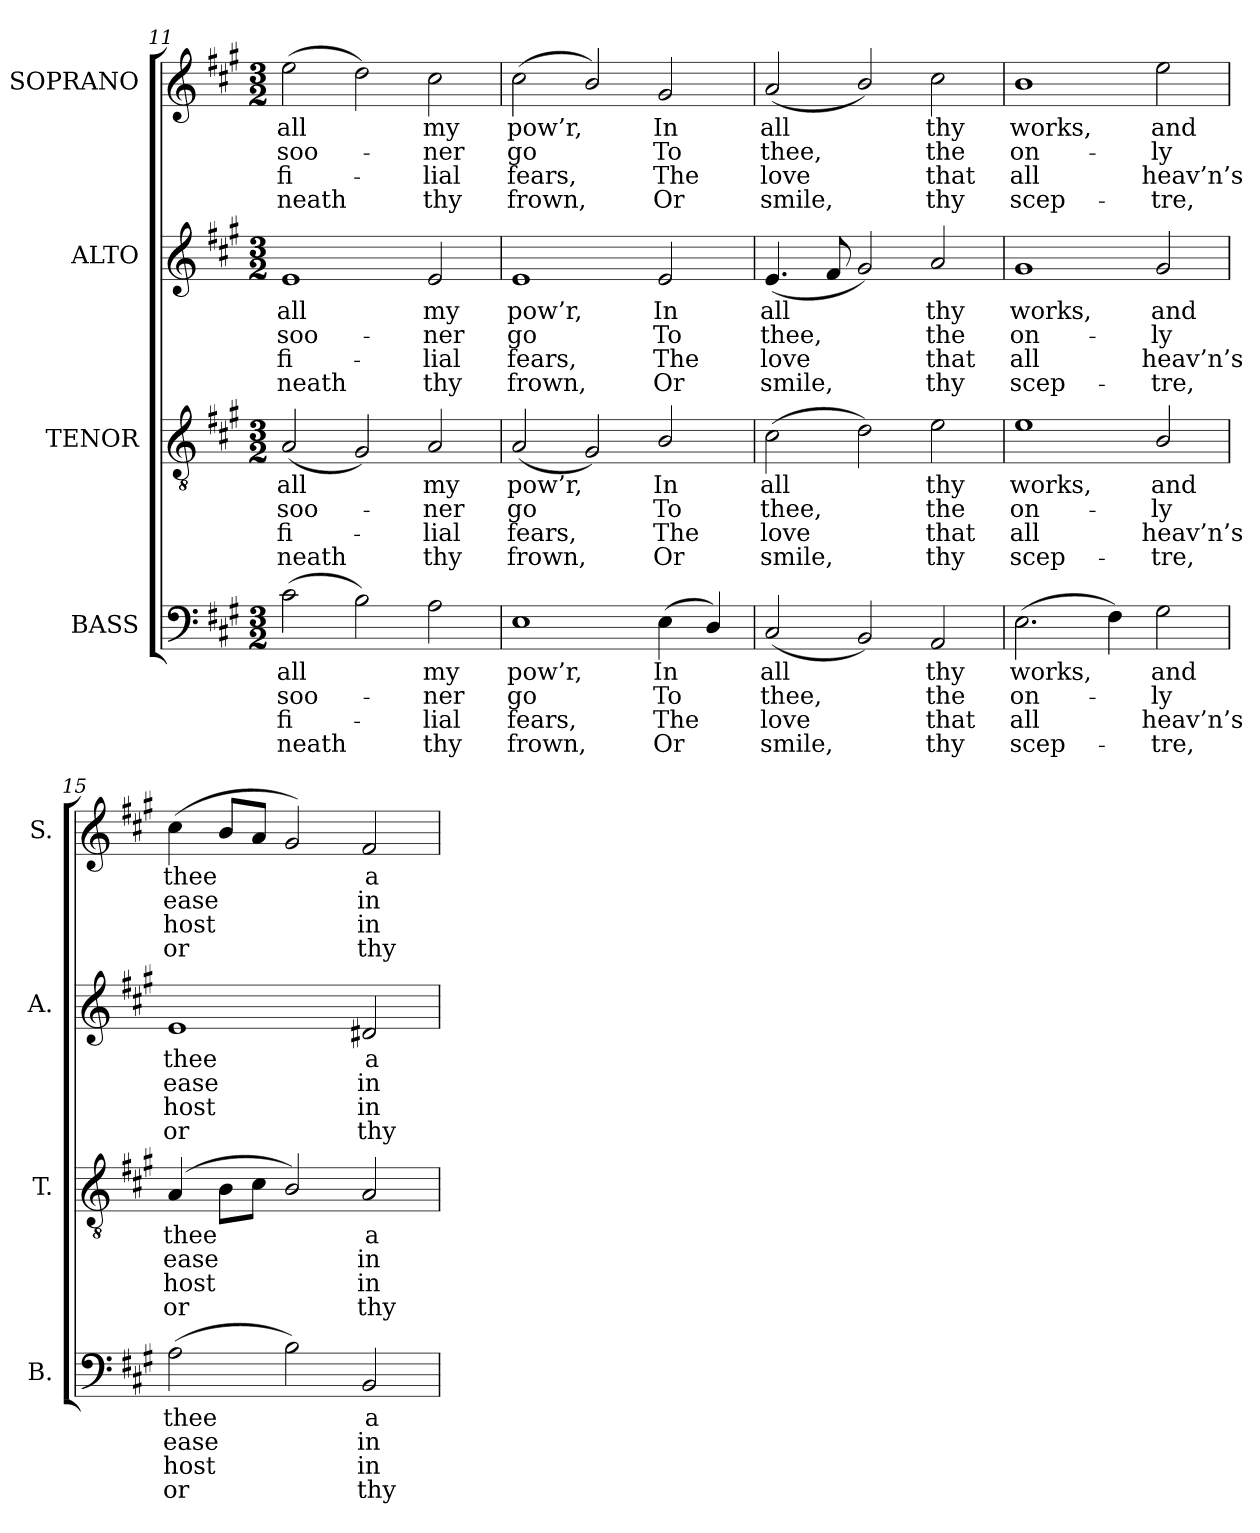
**kern	**text	**text	**text	**text	**kern	**text	**text	**text	**text	**kern	**text	**text	**text	**text	**kern	**text	**text	**text	**text
*part4	*part4	*part4	*part4	*part4	*part3	*part3	*part3	*part3	*part3	*part2	*part2	*part2	*part2	*part2	*part1	*part1	*part1	*part1	*part1
*staff4	*staff4	*staff4	*staff4	*staff4	*staff3	*staff3	*staff3	*staff3	*staff3	*staff2	*staff2	*staff2	*staff2	*staff2	*staff1	*staff1	*staff1	*staff1	*staff1
*I"BASS	*	*	*	*	*I"TENOR	*	*	*	*	*I"ALTO	*	*	*	*	*I"SOPRANO	*	*	*	*
*I'B.	*	*	*	*	*I'T.	*	*	*	*	*I'A.	*	*	*	*	*I'S.	*	*	*	*
*clefF4	*	*	*	*	*clefGv2	*	*	*	*	*clefG2	*	*	*	*	*clefG2	*	*	*	*
*	*	*	*	*	*ITrd7c12	*	*	*	*	*	*	*	*	*	*	*	*	*	*
*k[f#c#g#]	*	*	*	*	*k[f#c#g#]	*	*	*	*	*k[f#c#g#]	*	*	*	*	*k[f#c#g#]	*	*	*	*
*A:	*	*	*	*	*A:	*	*	*	*	*A:	*	*	*	*	*A:	*	*	*	*
*M3/2	*	*	*	*	*M3/2	*	*	*	*	*M3/2	*	*	*	*	*M3/2	*	*	*	*
=11	=11	=11	=11	=11	=11	=11	=11	=11	=11	=11	=11	=11	=11	=11	=11	=11	=11	=11	=11
!	!LO:LY:b:color=#000000	!LO:LY:b:color=#000000	!LO:LY:b:color=#000000	!LO:LY:b:color=#000000	!	!	!	!	!	!	!	!	!	!	!	!	!	!	!
!	!	!	!	!	!	!LO:LY:b:color=#000000	!LO:LY:b:color=#000000	!LO:LY:b:color=#000000	!LO:LY:b:color=#000000	!	!	!	!	!	!	!	!	!	!
!	!	!	!	!	!	!	!	!	!	!	!LO:LY:b:color=#000000	!LO:LY:b:color=#000000	!LO:LY:b:color=#000000	!LO:LY:b:color=#000000	!	!	!	!	!
!	!	!	!	!	!	!	!	!	!	!	!	!	!	!	!	!LO:LY:b:color=#000000	!LO:LY:b:color=#000000	!LO:LY:b:color=#000000	!LO:LY:b:color=#000000
(2c#i\	all	soo-	-fi-	-neath	(2AAi/	all	soo-	-fi-	-neath	1ei	all	soo-	-fi-	-neath	(2eei\	all	soo-	-fi-	-neath
2Bi\)	.	.	.	.	2GG#i/)	.	.	.	.	.	.	.	.	.	2ddi\)	.	.	.	.
!	!LO:LY:b:color=#000000	!LO:LY:b:color=#000000	!LO:LY:b:color=#000000	!LO:LY:b:color=#000000	!	!	!	!	!	!	!	!	!	!	!	!	!	!	!
!	!	!	!	!	!	!LO:LY:b:color=#000000	!LO:LY:b:color=#000000	!LO:LY:b:color=#000000	!LO:LY:b:color=#000000	!	!	!	!	!	!	!	!	!	!
!	!	!	!	!	!	!	!	!	!	!	!LO:LY:b:color=#000000	!LO:LY:b:color=#000000	!LO:LY:b:color=#000000	!LO:LY:b:color=#000000	!	!	!	!	!
!	!	!	!	!	!	!	!	!	!	!	!	!	!	!	!	!LO:LY:b:color=#000000	!LO:LY:b:color=#000000	!LO:LY:b:color=#000000	!LO:LY:b:color=#000000
2Ai\	my	-ner	lial	thy	2AAi/	my	-ner	lial	thy	2ei/	my	-ner	lial	thy	2cc#i\	my	-ner	lial	thy
=12	=12	=12	=12	=12	=12	=12	=12	=12	=12	=12	=12	=12	=12	=12	=12	=12	=12	=12	=12
!	!LO:LY:b:color=#000000	!LO:LY:b:color=#000000	!LO:LY:b:color=#000000	!LO:LY:b:color=#000000	!	!	!	!	!	!	!	!	!	!	!	!	!	!	!
!	!	!	!	!	!	!LO:LY:b:color=#000000	!LO:LY:b:color=#000000	!LO:LY:b:color=#000000	!LO:LY:b:color=#000000	!	!	!	!	!	!	!	!	!	!
!	!	!	!	!	!	!	!	!	!	!	!LO:LY:b:color=#000000	!LO:LY:b:color=#000000	!LO:LY:b:color=#000000	!LO:LY:b:color=#000000	!	!	!	!	!
!	!	!	!	!	!	!	!	!	!	!	!	!	!	!	!	!LO:LY:b:color=#000000	!LO:LY:b:color=#000000	!LO:LY:b:color=#000000	!LO:LY:b:color=#000000
1Ei	pow’r,	go	fears,	frown,	(2AAi/	pow’r,	go	fears,	frown,	1ei	pow’r,	go	fears,	frown,	(2cc#i\	pow’r,	go	fears,	frown,
.	.	.	.	.	2GG#i/)	.	.	.	.	.	.	.	.	.	2bi/)	.	.	.	.
!	!LO:LY:b:color=#000000	!LO:LY:b:color=#000000	!LO:LY:b:color=#000000	!LO:LY:b:color=#000000	!	!	!	!	!	!	!	!	!	!	!	!	!	!	!
!	!	!	!	!	!	!LO:LY:b:color=#000000	!LO:LY:b:color=#000000	!LO:LY:b:color=#000000	!LO:LY:b:color=#000000	!	!	!	!	!	!	!	!	!	!
!	!	!	!	!	!	!	!	!	!	!	!LO:LY:b:color=#000000	!LO:LY:b:color=#000000	!LO:LY:b:color=#000000	!LO:LY:b:color=#000000	!	!	!	!	!
!	!	!	!	!	!	!	!	!	!	!	!	!	!	!	!	!LO:LY:b:color=#000000	!LO:LY:b:color=#000000	!LO:LY:b:color=#000000	!LO:LY:b:color=#000000
(4Ei\	In	To	The	Or	2BBi/	In	To	The	Or	2ei/	In	To	The	Or	2g#i/	In	To	The	Or
4Di/)	.	.	.	.	.	.	.	.	.	.	.	.	.	.	.	.	.	.	.
!!LO:PB:g=z
=13	=13	=13	=13	=13	=13	=13	=13	=13	=13	=13	=13	=13	=13	=13	=13	=13	=13	=13	=13
!	!LO:LY:b:color=#000000	!LO:LY:b:color=#000000	!LO:LY:b:color=#000000	!LO:LY:b:color=#000000	!	!	!	!	!	!	!	!	!	!	!	!	!	!	!
!	!	!	!	!	!	!LO:LY:b:color=#000000	!LO:LY:b:color=#000000	!LO:LY:b:color=#000000	!LO:LY:b:color=#000000	!	!	!	!	!	!	!	!	!	!
!	!	!	!	!	!	!	!	!	!	!	!LO:LY:b:color=#000000	!LO:LY:b:color=#000000	!LO:LY:b:color=#000000	!LO:LY:b:color=#000000	!	!	!	!	!
!	!	!	!	!	!	!	!	!	!	!	!	!	!	!	!	!LO:LY:b:color=#000000	!LO:LY:b:color=#000000	!LO:LY:b:color=#000000	!LO:LY:b:color=#000000
(2C#i/	all	thee,	love	smile,	(2C#i\	all	thee,	love	smile,	(4.ei/	all	thee,	love	smile,	(2ai/	all	thee,	love	smile,
.	.	.	.	.	.	.	.	.	.	8f#i/	.	.	.	.	.	.	.	.	.
2BBi/)	.	.	.	.	2Di\)	.	.	.	.	2g#i/)	.	.	.	.	2bi/)	.	.	.	.
!	!LO:LY:b:color=#000000	!LO:LY:b:color=#000000	!LO:LY:b:color=#000000	!LO:LY:b:color=#000000	!	!	!	!	!	!	!	!	!	!	!	!	!	!	!
!	!	!	!	!	!	!LO:LY:b:color=#000000	!LO:LY:b:color=#000000	!LO:LY:b:color=#000000	!LO:LY:b:color=#000000	!	!	!	!	!	!	!	!	!	!
!	!	!	!	!	!	!	!	!	!	!	!LO:LY:b:color=#000000	!LO:LY:b:color=#000000	!LO:LY:b:color=#000000	!LO:LY:b:color=#000000	!	!	!	!	!
!	!	!	!	!	!	!	!	!	!	!	!	!	!	!	!	!LO:LY:b:color=#000000	!LO:LY:b:color=#000000	!LO:LY:b:color=#000000	!LO:LY:b:color=#000000
2AAi/	thy	the	that	thy	2Ei\	thy	the	that	thy	2ai/	thy	the	that	thy	2cc#i\	thy	the	that	thy
=14	=14	=14	=14	=14	=14	=14	=14	=14	=14	=14	=14	=14	=14	=14	=14	=14	=14	=14	=14
!	!LO:LY:b:color=#000000	!LO:LY:b:color=#000000	!LO:LY:b:color=#000000	!LO:LY:b:color=#000000	!	!	!	!	!	!	!	!	!	!	!	!	!	!	!
!	!	!	!	!	!	!LO:LY:b:color=#000000	!LO:LY:b:color=#000000	!LO:LY:b:color=#000000	!LO:LY:b:color=#000000	!	!	!	!	!	!	!	!	!	!
!	!	!	!	!	!	!	!	!	!	!	!LO:LY:b:color=#000000	!LO:LY:b:color=#000000	!LO:LY:b:color=#000000	!LO:LY:b:color=#000000	!	!	!	!	!
!	!	!	!	!	!	!	!	!	!	!	!	!	!	!	!	!LO:LY:b:color=#000000	!LO:LY:b:color=#000000	!LO:LY:b:color=#000000	!LO:LY:b:color=#000000
(2.Ei\	works,	on-	all	scep-	1Ei	works,	on-	all	scep-	1g#i	works,	on-	all	scep-	1bi	works,	on-	all	scep-
4F#i\)	.	.	.	.	.	.	.	.	.	.	.	.	.	.	.	.	.	.	.
!	!LO:LY:b:color=#000000	!LO:LY:b:color=#000000	!LO:LY:b:color=#000000	!LO:LY:b:color=#000000	!	!	!	!	!	!	!	!	!	!	!	!	!	!	!
!	!	!	!	!	!	!LO:LY:b:color=#000000	!LO:LY:b:color=#000000	!LO:LY:b:color=#000000	!LO:LY:b:color=#000000	!	!	!	!	!	!	!	!	!	!
!	!	!	!	!	!	!	!	!	!	!	!LO:LY:b:color=#000000	!LO:LY:b:color=#000000	!LO:LY:b:color=#000000	!LO:LY:b:color=#000000	!	!	!	!	!
!	!	!	!	!	!	!	!	!	!	!	!	!	!	!	!	!LO:LY:b:color=#000000	!LO:LY:b:color=#000000	!LO:LY:b:color=#000000	!LO:LY:b:color=#000000
2G#i\	and	-ly	-heav’n’s	tre,	2BBi/	and	-ly	-heav’n’s	tre,	2g#i/	and	-ly	-heav’n’s	tre,	2eei\	and	-ly	-heav’n’s	tre,
=15	=15	=15	=15	=15	=15	=15	=15	=15	=15	=15	=15	=15	=15	=15	=15	=15	=15	=15	=15
!	!LO:LY:b:color=#000000	!LO:LY:b:color=#000000	!LO:LY:b:color=#000000	!LO:LY:b:color=#000000	!	!	!	!	!	!	!	!	!	!	!	!	!	!	!
!	!	!	!	!	!	!LO:LY:b:color=#000000	!LO:LY:b:color=#000000	!LO:LY:b:color=#000000	!LO:LY:b:color=#000000	!	!	!	!	!	!	!	!	!	!
!	!	!	!	!	!	!	!	!	!	!	!LO:LY:b:color=#000000	!LO:LY:b:color=#000000	!LO:LY:b:color=#000000	!LO:LY:b:color=#000000	!	!	!	!	!
!	!	!	!	!	!	!	!	!	!	!	!	!	!	!	!	!LO:LY:b:color=#000000	!LO:LY:b:color=#000000	!LO:LY:b:color=#000000	!LO:LY:b:color=#000000
(2Ai\	thee	ease	host	or	(4AAi/	thee	ease	host	or	1ei	thee	ease	host	or	(4cc#i\	thee	ease	host	or
.	.	.	.	.	8BBi\L	.	.	.	.	.	.	.	.	.	8bi/L	.	.	.	.
.	.	.	.	.	8C#i\J	.	.	.	.	.	.	.	.	.	8ai/J	.	.	.	.
2Bi\)	.	.	.	.	2BBi/)	.	.	.	.	.	.	.	.	.	2g#i/)	.	.	.	.
!	!LO:LY:b:color=#000000	!LO:LY:b:color=#000000	!LO:LY:b:color=#000000	!LO:LY:b:color=#000000	!	!	!	!	!	!	!	!	!	!	!	!	!	!	!
!	!	!	!	!	!	!LO:LY:b:color=#000000	!LO:LY:b:color=#000000	!LO:LY:b:color=#000000	!LO:LY:b:color=#000000	!	!	!	!	!	!	!	!	!	!
!	!	!	!	!	!	!	!	!	!	!	!LO:LY:b:color=#000000	!LO:LY:b:color=#000000	!LO:LY:b:color=#000000	!LO:LY:b:color=#000000	!	!	!	!	!
!	!	!	!	!	!	!	!	!	!	!	!	!	!	!	!	!LO:LY:b:color=#000000	!LO:LY:b:color=#000000	!LO:LY:b:color=#000000	!LO:LY:b:color=#000000
2BBi/	a-	in	in-	-thy	2AAi/	a-	in	in-	-thy	2d#Xi/	a-	in	in-	-thy	2f#i/	a-	in	in-	-thy
=	=	=	=	=	=	=	=	=	=	=	=	=	=	=	=	=	=	=	=
*-	*-	*-	*-	*-	*-	*-	*-	*-	*-	*-	*-	*-	*-	*-	*-	*-	*-	*-	*-
